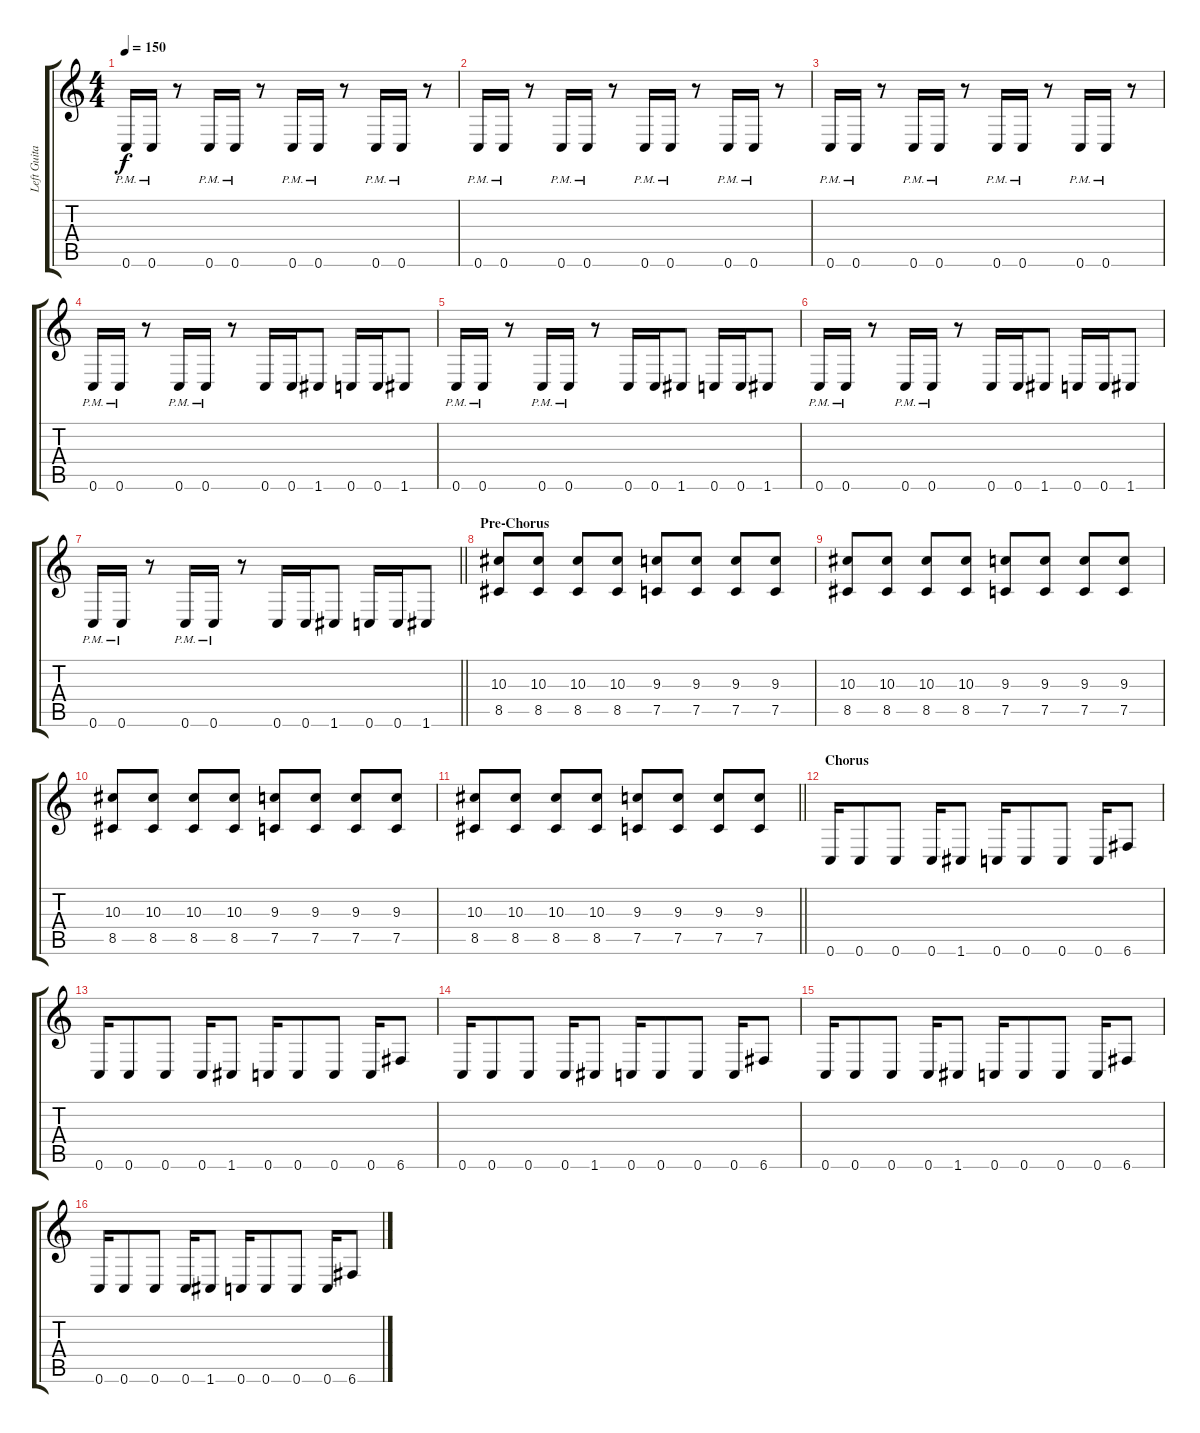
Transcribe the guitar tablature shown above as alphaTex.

\track ("Left Guitar" "Left Guita") {instrument distortionguitar}
\staff {score tabs}
\tuning (C4 G3 Eb3 Bb2 F2 C2) {hide}
\ts (4 4)
\tempo 150
\clef g2
\ks c
0.6{pm}.16{dy f} 0.6{pm}.16 r.8 0.6{pm}.16 0.6{pm}.16 r.8 0.6{pm}.16 0.6{pm}.16 r.8 0.6{pm}.16 0.6{pm}.16 r.8 |
0.6{pm}.16 0.6{pm}.16 r.8 0.6{pm}.16 0.6{pm}.16 r.8 0.6{pm}.16 0.6{pm}.16 r.8 0.6{pm}.16 0.6{pm}.16 r.8 |
0.6{pm}.16 0.6{pm}.16 r.8 0.6{pm}.16 0.6{pm}.16 r.8 0.6{pm}.16 0.6{pm}.16 r.8 0.6{pm}.16 0.6{pm}.16 r.8 |
0.6{pm}.16 0.6{pm}.16 r.8 0.6{pm}.16 0.6{pm}.16 r.8 0.6.16 0.6.16 1.6.8 0.6.16 0.6.16 1.6.8 |
0.6{pm}.16 0.6{pm}.16 r.8 0.6{pm}.16 0.6{pm}.16 r.8 0.6.16 0.6.16 1.6.8 0.6.16 0.6.16 1.6.8 |
0.6{pm}.16 0.6{pm}.16 r.8 0.6{pm}.16 0.6{pm}.16 r.8 0.6.16 0.6.16 1.6.8 0.6.16 0.6.16 1.6.8 |
\barLineRight lightlight
0.6{pm}.16 0.6{pm}.16 r.8 0.6{pm}.16 0.6{pm}.16 r.8 0.6.16 0.6.16 1.6.8 0.6.16 0.6.16 1.6.8 |
\section ("" "Pre-Chorus")
(10.3 8.5).8 (10.3 8.5).8 (10.3 8.5).8 (10.3 8.5).8 (9.3 7.5).8 (9.3 7.5).8 (9.3 7.5).8 (9.3 7.5).8 |
(10.3 8.5).8 (10.3 8.5).8 (10.3 8.5).8 (10.3 8.5).8 (9.3 7.5).8 (9.3 7.5).8 (9.3 7.5).8 (9.3 7.5).8 |
(10.3 8.5).8 (10.3 8.5).8 (10.3 8.5).8 (10.3 8.5).8 (9.3 7.5).8 (9.3 7.5).8 (9.3 7.5).8 (9.3 7.5).8 |
\barLineRight lightlight
(10.3 8.5).8 (10.3 8.5).8 (10.3 8.5).8 (10.3 8.5).8 (9.3 7.5).8 (9.3 7.5).8 (9.3 7.5).8 (9.3 7.5).8 |
\section ("" "Chorus")
0.6.16 0.6.8 0.6.8 0.6.16 1.6.8 0.6.16 0.6.8 0.6.8 0.6.16 6.6.8 |
0.6.16 0.6.8 0.6.8 0.6.16 1.6.8 0.6.16 0.6.8 0.6.8 0.6.16 6.6.8 |
0.6.16 0.6.8 0.6.8 0.6.16 1.6.8 0.6.16 0.6.8 0.6.8 0.6.16 6.6.8 |
0.6.16 0.6.8 0.6.8 0.6.16 1.6.8 0.6.16 0.6.8 0.6.8 0.6.16 6.6.8 |
0.6.16 0.6.8 0.6.8 0.6.16 1.6.8 0.6.16 0.6.8 0.6.8 0.6.16 6.6.8
